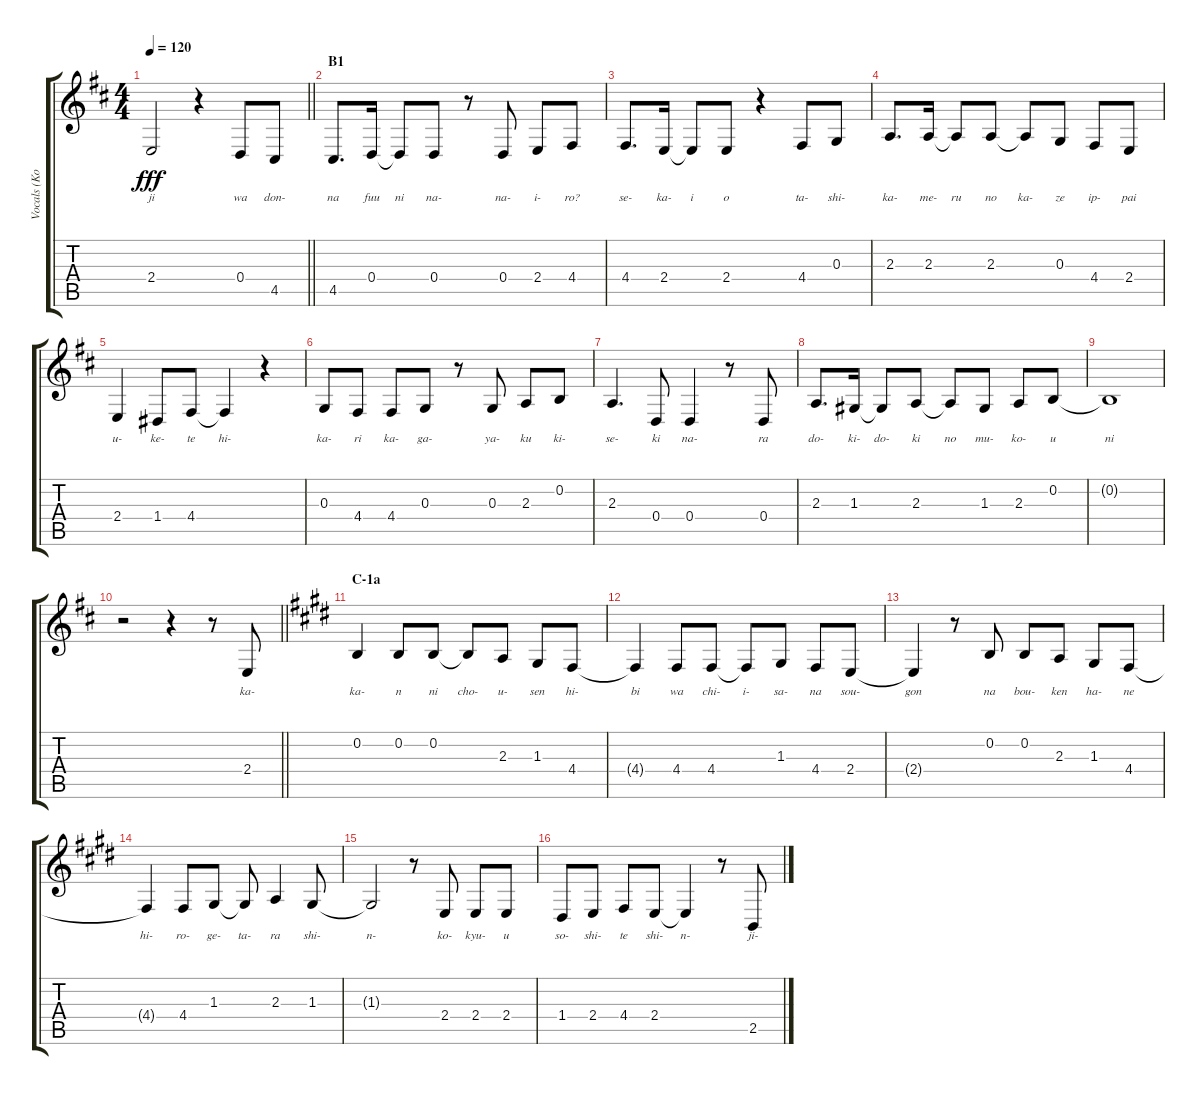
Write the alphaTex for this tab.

\track ("Vocals (Kotobuki Tsumugi)" "Vocals (Ko") {instrument altosax}
\staff {score tabs}
\tuning (E4 B3 G3 D3 A2 E2) {hide}
\ts (4 4)
\tempo 120
\clef g2
\barLineRight lightlight
\ks d
2.4{t}.2{lyrics (0 "ji") lyrics (1 "") lyrics (2 "") lyrics (3 "") lyrics (4 "") dy fff} r.4 0.4.8{lyrics (0 "wa") lyrics (1 "") lyrics (2 "") lyrics (3 "") lyrics (4 "")} 4.5.8{lyrics (0 "don-") lyrics (1 "") lyrics (2 "") lyrics (3 "") lyrics (4 "")} |
\section ("" "B1")
4.5.8{d lyrics (0 "na") lyrics (1 "") lyrics (2 "") lyrics (3 "") lyrics (4 "")} 0.4.16{lyrics (0 "fuu") lyrics (1 "") lyrics (2 "") lyrics (3 "") lyrics (4 "")} 0.4{t}.8{lyrics (0 "ni") lyrics (1 "") lyrics (2 "") lyrics (3 "") lyrics (4 "")} 0.4.8{lyrics (0 "na-") lyrics (1 "") lyrics (2 "") lyrics (3 "") lyrics (4 "")} r.8 0.4.8{lyrics (0 "na-") lyrics (1 "") lyrics (2 "") lyrics (3 "") lyrics (4 "")} 2.4.8{lyrics (0 "i-") lyrics (1 "") lyrics (2 "") lyrics (3 "") lyrics (4 "")} 4.4.8{lyrics (0 "ro?") lyrics (1 "") lyrics (2 "") lyrics (3 "") lyrics (4 "")} |
4.4.8{d lyrics (0 "se-") lyrics (1 "") lyrics (2 "") lyrics (3 "") lyrics (4 "")} 2.4.16{lyrics (0 "ka-") lyrics (1 "") lyrics (2 "") lyrics (3 "") lyrics (4 "")} 2.4{t}.8{lyrics (0 "i") lyrics (1 "") lyrics (2 "") lyrics (3 "") lyrics (4 "")} 2.4.8{lyrics (0 "o") lyrics (1 "") lyrics (2 "") lyrics (3 "") lyrics (4 "")} r.4 4.4.8{lyrics (0 "ta-") lyrics (1 "") lyrics (2 "") lyrics (3 "") lyrics (4 "")} 0.3.8{lyrics (0 "shi-") lyrics (1 "") lyrics (2 "") lyrics (3 "") lyrics (4 "")} |
2.3.8{d lyrics (0 "ka-") lyrics (1 "") lyrics (2 "") lyrics (3 "") lyrics (4 "")} 2.3.16{lyrics (0 "me-") lyrics (1 "") lyrics (2 "") lyrics (3 "") lyrics (4 "")} 2.3{t}.8{lyrics (0 "ru") lyrics (1 "") lyrics (2 "") lyrics (3 "") lyrics (4 "")} 2.3.8{lyrics (0 "no") lyrics (1 "") lyrics (2 "") lyrics (3 "") lyrics (4 "")} 2.3{t}.8{lyrics (0 "ka-") lyrics (1 "") lyrics (2 "") lyrics (3 "") lyrics (4 "")} 0.3.8{lyrics (0 "ze") lyrics (1 "") lyrics (2 "") lyrics (3 "") lyrics (4 "")} 4.4.8{lyrics (0 "ip-") lyrics (1 "") lyrics (2 "") lyrics (3 "") lyrics (4 "")} 2.4.8{lyrics (0 "pai") lyrics (1 "") lyrics (2 "") lyrics (3 "") lyrics (4 "")} |
2.4.4{lyrics (0 "u-") lyrics (1 "") lyrics (2 "") lyrics (3 "") lyrics (4 "")} 1.4.8{lyrics (0 "ke-") lyrics (1 "") lyrics (2 "") lyrics (3 "") lyrics (4 "")} 4.4.8{lyrics (0 "te") lyrics (1 "") lyrics (2 "") lyrics (3 "") lyrics (4 "")} 4.4{t}.4{lyrics (0 "hi-") lyrics (1 "") lyrics (2 "") lyrics (3 "") lyrics (4 "")} r.4 |
0.3.8{lyrics (0 "ka-") lyrics (1 "") lyrics (2 "") lyrics (3 "") lyrics (4 "")} 4.4.8{lyrics (0 "ri") lyrics (1 "") lyrics (2 "") lyrics (3 "") lyrics (4 "")} 4.4.8{lyrics (0 "ka-") lyrics (1 "") lyrics (2 "") lyrics (3 "") lyrics (4 "")} 0.3.8{lyrics (0 "ga-") lyrics (1 "") lyrics (2 "") lyrics (3 "") lyrics (4 "")} r.8 0.3.8{lyrics (0 "ya-") lyrics (1 "") lyrics (2 "") lyrics (3 "") lyrics (4 "")} 2.3.8{lyrics (0 "ku") lyrics (1 "") lyrics (2 "") lyrics (3 "") lyrics (4 "")} 0.2.8{lyrics (0 "ki-") lyrics (1 "") lyrics (2 "") lyrics (3 "") lyrics (4 "")} |
2.3.4{d lyrics (0 "se-") lyrics (1 "") lyrics (2 "") lyrics (3 "") lyrics (4 "")} 0.4.8{lyrics (0 "ki") lyrics (1 "") lyrics (2 "") lyrics (3 "") lyrics (4 "")} 0.4.4{lyrics (0 "na-") lyrics (1 "") lyrics (2 "") lyrics (3 "") lyrics (4 "")} r.8 0.4.8{lyrics (0 "ra") lyrics (1 "") lyrics (2 "") lyrics (3 "") lyrics (4 "")} |
2.3.8{d lyrics (0 "do-") lyrics (1 "") lyrics (2 "") lyrics (3 "") lyrics (4 "")} 1.3.16{lyrics (0 "ki-") lyrics (1 "") lyrics (2 "") lyrics (3 "") lyrics (4 "")} 1.3{t}.8{lyrics (0 "do-") lyrics (1 "") lyrics (2 "") lyrics (3 "") lyrics (4 "")} 2.3.8{lyrics (0 "ki") lyrics (1 "") lyrics (2 "") lyrics (3 "") lyrics (4 "")} 2.3{t}.8{lyrics (0 "no") lyrics (1 "") lyrics (2 "") lyrics (3 "") lyrics (4 "")} 1.3.8{lyrics (0 "mu-") lyrics (1 "") lyrics (2 "") lyrics (3 "") lyrics (4 "")} 2.3.8{lyrics (0 "ko-") lyrics (1 "") lyrics (2 "") lyrics (3 "") lyrics (4 "")} 0.2.8{lyrics (0 "u") lyrics (1 "") lyrics (2 "") lyrics (3 "") lyrics (4 "")} |
0.2{t}.1{lyrics (0 "ni") lyrics (1 "") lyrics (2 "") lyrics (3 "") lyrics (4 "")} |
\barLineRight lightlight
r.2 r.4 r.8 2.4.8{lyrics (0 "ka-") lyrics (1 "") lyrics (2 "") lyrics (3 "") lyrics (4 "")} |
\section ("" "C-1a")
\ks e
0.2.4{lyrics (0 "ka-") lyrics (1 "") lyrics (2 "") lyrics (3 "") lyrics (4 "")} 0.2.8{lyrics (0 "n") lyrics (1 "") lyrics (2 "") lyrics (3 "") lyrics (4 "")} 0.2.8{lyrics (0 "ni") lyrics (1 "") lyrics (2 "") lyrics (3 "") lyrics (4 "")} 0.2{t}.8{lyrics (0 "cho-") lyrics (1 "") lyrics (2 "") lyrics (3 "") lyrics (4 "")} 2.3.8{lyrics (0 "u-") lyrics (1 "") lyrics (2 "") lyrics (3 "") lyrics (4 "")} 1.3.8{lyrics (0 "sen") lyrics (1 "") lyrics (2 "") lyrics (3 "") lyrics (4 "")} 4.4.8{lyrics (0 "hi-") lyrics (1 "") lyrics (2 "") lyrics (3 "") lyrics (4 "")} |
4.4{t}.4{lyrics (0 "bi") lyrics (1 "") lyrics (2 "") lyrics (3 "") lyrics (4 "")} 4.4.8{lyrics (0 "wa") lyrics (1 "") lyrics (2 "") lyrics (3 "") lyrics (4 "")} 4.4.8{lyrics (0 "chi-") lyrics (1 "") lyrics (2 "") lyrics (3 "") lyrics (4 "")} 4.4{t}.8{lyrics (0 "i-") lyrics (1 "") lyrics (2 "") lyrics (3 "") lyrics (4 "")} 1.3.8{lyrics (0 "sa-") lyrics (1 "") lyrics (2 "") lyrics (3 "") lyrics (4 "")} 4.4.8{lyrics (0 "na") lyrics (1 "") lyrics (2 "") lyrics (3 "") lyrics (4 "")} 2.4.8{lyrics (0 "sou-") lyrics (1 "") lyrics (2 "") lyrics (3 "") lyrics (4 "")} |
2.4{t}.4{lyrics (0 "gon") lyrics (1 "") lyrics (2 "") lyrics (3 "") lyrics (4 "")} r.8 0.2.8{lyrics (0 "na") lyrics (1 "") lyrics (2 "") lyrics (3 "") lyrics (4 "")} 0.2.8{lyrics (0 "bou-") lyrics (1 "") lyrics (2 "") lyrics (3 "") lyrics (4 "")} 2.3.8{lyrics (0 "ken") lyrics (1 "") lyrics (2 "") lyrics (3 "") lyrics (4 "")} 1.3.8{lyrics (0 "ha-") lyrics (1 "") lyrics (2 "") lyrics (3 "") lyrics (4 "")} 4.4.8{lyrics (0 "ne") lyrics (1 "") lyrics (2 "") lyrics (3 "") lyrics (4 "")} |
4.4{t}.4{lyrics (0 "hi-") lyrics (1 "") lyrics (2 "") lyrics (3 "") lyrics (4 "")} 4.4.8{lyrics (0 "ro-") lyrics (1 "") lyrics (2 "") lyrics (3 "") lyrics (4 "")} 1.3.8{lyrics (0 "ge-") lyrics (1 "") lyrics (2 "") lyrics (3 "") lyrics (4 "")} 1.3{t}.8{lyrics (0 "ta-") lyrics (1 "") lyrics (2 "") lyrics (3 "") lyrics (4 "")} 2.3.4{lyrics (0 "ra") lyrics (1 "") lyrics (2 "") lyrics (3 "") lyrics (4 "")} 1.3.8{lyrics (0 "shi-") lyrics (1 "") lyrics (2 "") lyrics (3 "") lyrics (4 "")} |
1.3{t}.2{lyrics (0 "n-") lyrics (1 "") lyrics (2 "") lyrics (3 "") lyrics (4 "")} r.8 2.4.8{lyrics (0 "ko-") lyrics (1 "") lyrics (2 "") lyrics (3 "") lyrics (4 "")} 2.4.8{lyrics (0 "kyu-") lyrics (1 "") lyrics (2 "") lyrics (3 "") lyrics (4 "")} 2.4.8{lyrics (0 "u") lyrics (1 "") lyrics (2 "") lyrics (3 "") lyrics (4 "")} |
1.4.8{lyrics (0 "so-") lyrics (1 "") lyrics (2 "") lyrics (3 "") lyrics (4 "")} 2.4.8{lyrics (0 "shi-") lyrics (1 "") lyrics (2 "") lyrics (3 "") lyrics (4 "")} 4.4.8{lyrics (0 "te") lyrics (1 "") lyrics (2 "") lyrics (3 "") lyrics (4 "")} 2.4.8{lyrics (0 "shi-") lyrics (1 "") lyrics (2 "") lyrics (3 "") lyrics (4 "")} 2.4{t}.4{lyrics (0 "n-") lyrics (1 "") lyrics (2 "") lyrics (3 "") lyrics (4 "")} r.8 2.5.8{lyrics (0 "ji-") lyrics (1 "") lyrics (2 "") lyrics (3 "") lyrics (4 "")}
